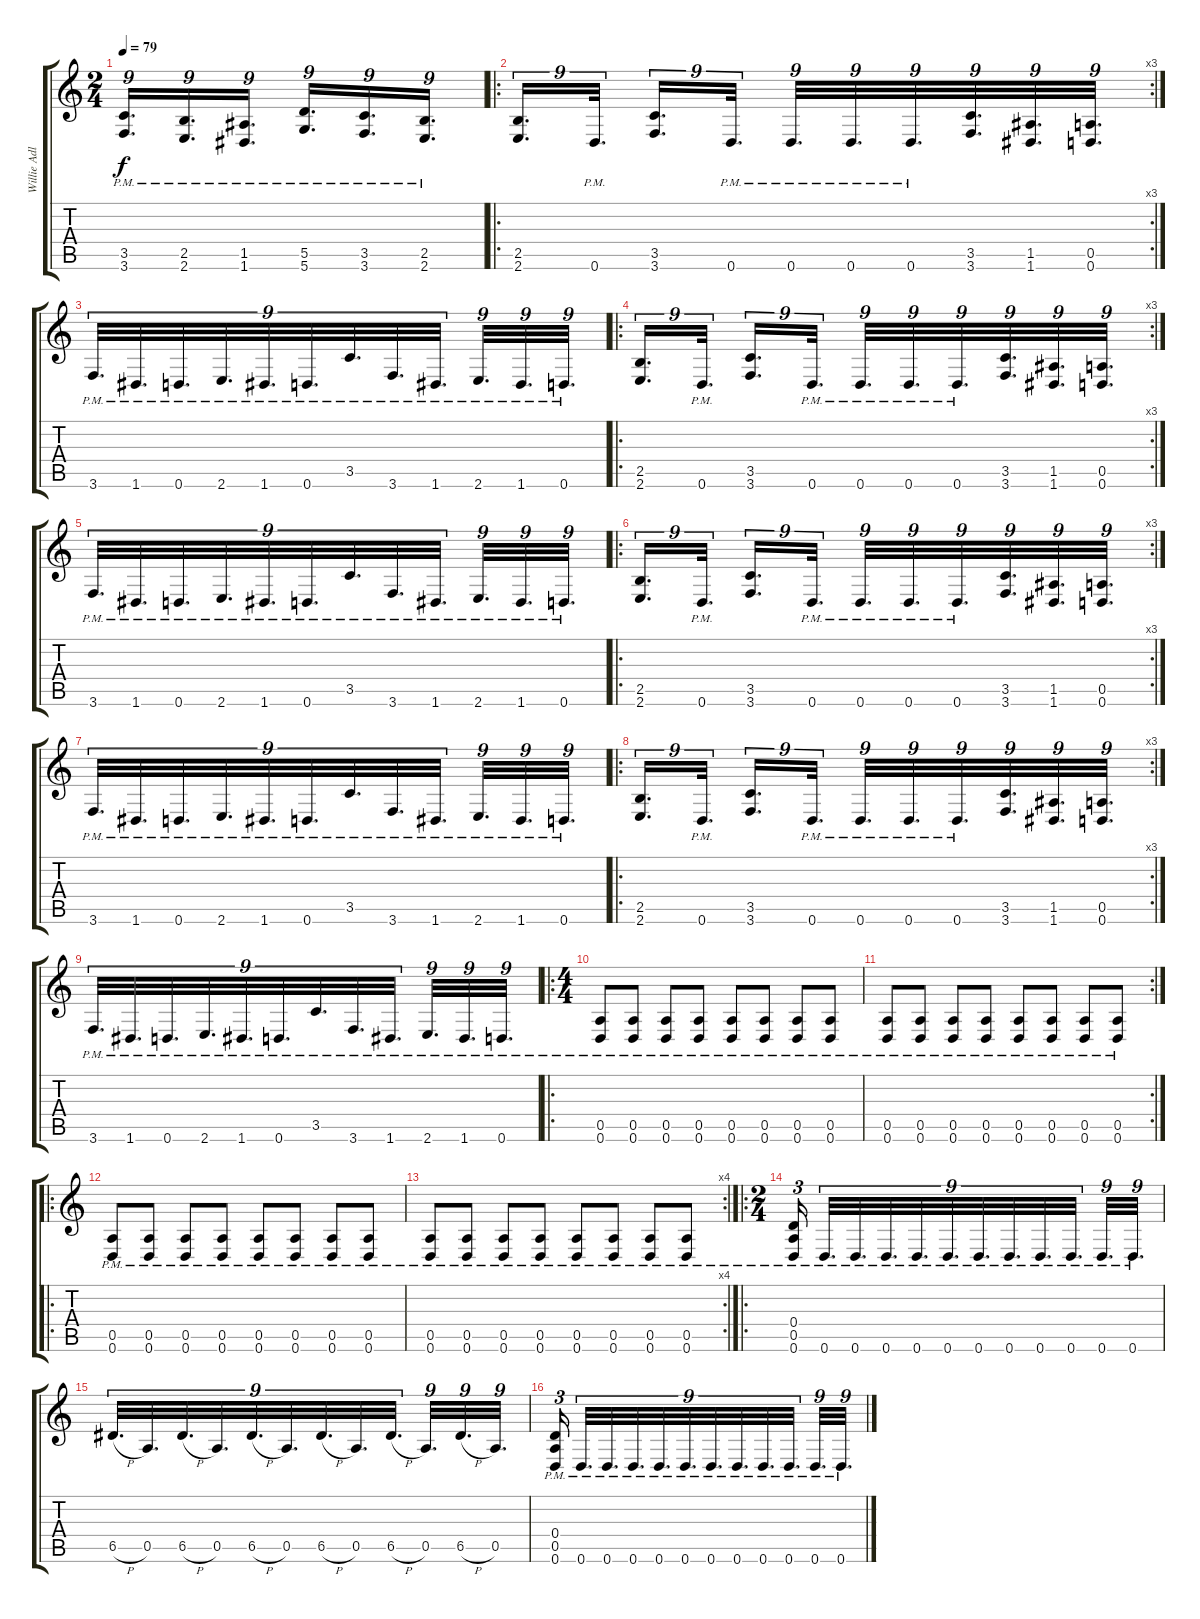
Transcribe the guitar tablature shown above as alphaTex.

\track ("Willie Adler" "Willie Adl") {instrument distortionguitar}
\staff {score tabs}
\tuning (E4 B3 G3 D3 A2 D2) {hide}
\ts (2 4)
\tempo 79
\clef g2
\ks c
(3.5{pm} 3.6{pm}).16{d tu (9 8) dy f} (2.5{pm} 2.6{pm}).16{d tu (9 8)} (1.5{pm} 1.6{pm}).16{d tu (9 8)} (5.5{pm} 5.6{pm}).16{d tu (9 8)} (3.5{pm} 3.6{pm}).16{d tu (9 8)} (2.5{pm} 2.6{pm}).16{d tu (9 8)} |
\ro
\rc 3
(2.5 2.6).16{d tu (9 8)} 0.6{pm}.32{d tu (9 8)} (3.5 3.6).16{d tu (9 8)} 0.6{pm}.32{d tu (9 8)} 0.6{pm}.32{d tu (9 8)} 0.6{pm}.32{d tu (9 8)} 0.6{pm}.32{d tu (9 8)} (3.5 3.6).32{d tu (9 8)} (1.5 1.6).32{d tu (9 8)} (0.5 0.6).32{d tu (9 8)} |
3.6{pm}.32{d tu (9 8)} 1.6{pm}.32{d tu (9 8)} 0.6{pm}.32{d tu (9 8)} 2.6{pm}.32{d tu (9 8)} 1.6{pm}.32{d tu (9 8)} 0.6{pm}.32{d tu (9 8)} 3.5{pm}.32{d tu (9 8)} 3.6{pm}.32{d tu (9 8)} 1.6{pm}.32{d tu (9 8)} 2.6{pm}.32{d tu (9 8)} 1.6{pm}.32{d tu (9 8)} 0.6{pm}.32{d tu (9 8)} |
\ro
\rc 3
(2.5 2.6).16{d tu (9 8)} 0.6{pm}.32{d tu (9 8)} (3.5 3.6).16{d tu (9 8)} 0.6{pm}.32{d tu (9 8)} 0.6{pm}.32{d tu (9 8)} 0.6{pm}.32{d tu (9 8)} 0.6{pm}.32{d tu (9 8)} (3.5 3.6).32{d tu (9 8)} (1.5 1.6).32{d tu (9 8)} (0.5 0.6).32{d tu (9 8)} |
3.6{pm}.32{d tu (9 8)} 1.6{pm}.32{d tu (9 8)} 0.6{pm}.32{d tu (9 8)} 2.6{pm}.32{d tu (9 8)} 1.6{pm}.32{d tu (9 8)} 0.6{pm}.32{d tu (9 8)} 3.5{pm}.32{d tu (9 8)} 3.6{pm}.32{d tu (9 8)} 1.6{pm}.32{d tu (9 8)} 2.6{pm}.32{d tu (9 8)} 1.6{pm}.32{d tu (9 8)} 0.6{pm}.32{d tu (9 8)} |
\ro
\rc 3
(2.5 2.6).16{d tu (9 8)} 0.6{pm}.32{d tu (9 8)} (3.5 3.6).16{d tu (9 8)} 0.6{pm}.32{d tu (9 8)} 0.6{pm}.32{d tu (9 8)} 0.6{pm}.32{d tu (9 8)} 0.6{pm}.32{d tu (9 8)} (3.5 3.6).32{d tu (9 8)} (1.5 1.6).32{d tu (9 8)} (0.5 0.6).32{d tu (9 8)} |
3.6{pm}.32{d tu (9 8)} 1.6{pm}.32{d tu (9 8)} 0.6{pm}.32{d tu (9 8)} 2.6{pm}.32{d tu (9 8)} 1.6{pm}.32{d tu (9 8)} 0.6{pm}.32{d tu (9 8)} 3.5{pm}.32{d tu (9 8)} 3.6{pm}.32{d tu (9 8)} 1.6{pm}.32{d tu (9 8)} 2.6{pm}.32{d tu (9 8)} 1.6{pm}.32{d tu (9 8)} 0.6{pm}.32{d tu (9 8)} |
\ro
\rc 3
(2.5 2.6).16{d tu (9 8)} 0.6{pm}.32{d tu (9 8)} (3.5 3.6).16{d tu (9 8)} 0.6{pm}.32{d tu (9 8)} 0.6{pm}.32{d tu (9 8)} 0.6{pm}.32{d tu (9 8)} 0.6{pm}.32{d tu (9 8)} (3.5 3.6).32{d tu (9 8)} (1.5 1.6).32{d tu (9 8)} (0.5 0.6).32{d tu (9 8)} |
3.6{pm}.32{d tu (9 8)} 1.6{pm}.32{d tu (9 8)} 0.6{pm}.32{d tu (9 8)} 2.6{pm}.32{d tu (9 8)} 1.6{pm}.32{d tu (9 8)} 0.6{pm}.32{d tu (9 8)} 3.5{pm}.32{d tu (9 8)} 3.6{pm}.32{d tu (9 8)} 1.6{pm}.32{d tu (9 8)} 2.6{pm}.32{d tu (9 8)} 1.6{pm}.32{d tu (9 8)} 0.6{pm}.32{d tu (9 8)} |
\ro
\ts (4 4)
(0.5{pm} 0.6{pm}).8 (0.5{pm} 0.6{pm}).8 (0.5{pm} 0.6{pm}).8 (0.5{pm} 0.6{pm}).8 (0.5{pm} 0.6{pm}).8 (0.5{pm} 0.6{pm}).8 (0.5{pm} 0.6{pm}).8 (0.5{pm} 0.6{pm}).8 |
\rc 2
(0.5{pm} 0.6{pm}).8 (0.5{pm} 0.6{pm}).8 (0.5{pm} 0.6{pm}).8 (0.5{pm} 0.6{pm}).8 (0.5{pm} 0.6{pm}).8 (0.5{pm} 0.6{pm}).8 (0.5{pm} 0.6{pm}).8 (0.5{pm} 0.6{pm}).8 |
\ro
(0.5{pm} 0.6{pm}).8 (0.5{pm} 0.6{pm}).8 (0.5{pm} 0.6{pm}).8 (0.5{pm} 0.6{pm}).8 (0.5{pm} 0.6{pm}).8 (0.5{pm} 0.6{pm}).8 (0.5{pm} 0.6{pm}).8 (0.5{pm} 0.6{pm}).8 |
\rc 4
(0.5{pm} 0.6{pm}).8 (0.5{pm} 0.6{pm}).8 (0.5{pm} 0.6{pm}).8 (0.5{pm} 0.6{pm}).8 (0.5{pm} 0.6{pm}).8 (0.5{pm} 0.6{pm}).8 (0.5{pm} 0.6{pm}).8 (0.5{pm} 0.6{pm}).8 |
\ro
\ts (2 4)
(0.4 0.5{pm} 0.6{pm}).16{tu (3 2)} 0.6{pm}.32{d tu (9 8)} 0.6{pm}.32{d tu (9 8)} 0.6{pm}.32{d tu (9 8)} 0.6{pm}.32{d tu (9 8)} 0.6{pm}.32{d tu (9 8)} 0.6{pm}.32{d tu (9 8)} 0.6{pm}.32{d tu (9 8)} 0.6{pm}.32{d tu (9 8)} 0.6{pm}.32{d tu (9 8)} 0.6{pm}.32{d tu (9 8)} 0.6{pm}.32{d tu (9 8)} |
6.5{h}.32{d tu (9 8)} 0.5.32{d tu (9 8)} 6.5{h}.32{d tu (9 8)} 0.5.32{d tu (9 8)} 6.5{h}.32{d tu (9 8)} 0.5.32{d tu (9 8)} 6.5{h}.32{d tu (9 8)} 0.5.32{d tu (9 8)} 6.5{h}.32{d tu (9 8)} 0.5.32{d tu (9 8)} 6.5{h}.32{d tu (9 8)} 0.5.32{d tu (9 8)} |
(0.4 0.5{pm} 0.6{pm}).16{tu (3 2)} 0.6{pm}.32{d tu (9 8)} 0.6{pm}.32{d tu (9 8)} 0.6{pm}.32{d tu (9 8)} 0.6{pm}.32{d tu (9 8)} 0.6{pm}.32{d tu (9 8)} 0.6{pm}.32{d tu (9 8)} 0.6{pm}.32{d tu (9 8)} 0.6{pm}.32{d tu (9 8)} 0.6{pm}.32{d tu (9 8)} 0.6{pm}.32{d tu (9 8)} 0.6{pm}.32{d tu (9 8)}
